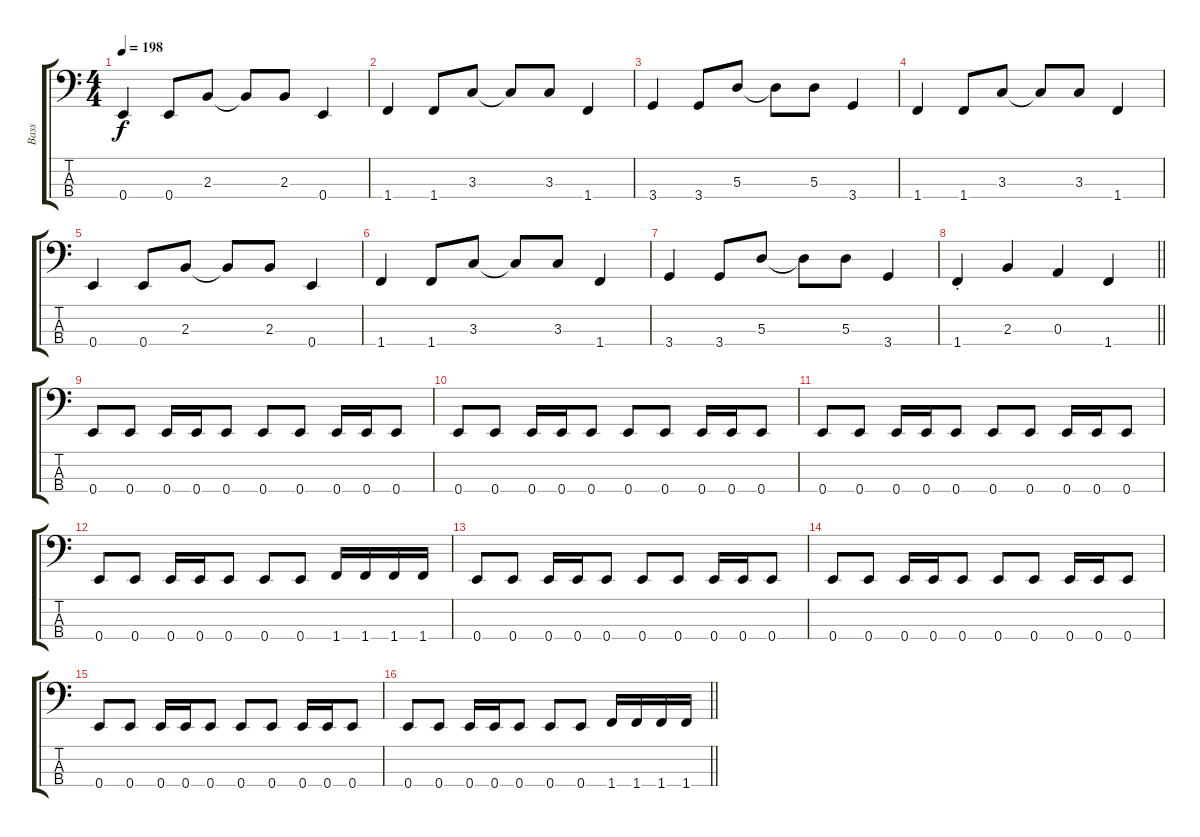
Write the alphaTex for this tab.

\track ("Bass" "Bass") {instrument electricbasspick}
\staff {score tabs}
\tuning (G2 D2 A1 E1) {hide}
\ts (4 4)
\tempo 198
\clef f4
\ks c
0.4.4{dy f} 0.4.8 2.3.8 2.3{t}.8 2.3.8 0.4.4 |
1.4.4 1.4.8 3.3.8 3.3{t}.8 3.3.8 1.4.4 |
3.4.4 3.4.8 5.3.8 5.3{t}.8 5.3.8 3.4.4 |
1.4.4 1.4.8 3.3.8 3.3{t}.8 3.3.8 1.4.4 |
0.4.4 0.4.8 2.3.8 2.3{t}.8 2.3.8 0.4.4 |
1.4.4 1.4.8 3.3.8 3.3{t}.8 3.3.8 1.4.4 |
3.4.4 3.4.8 5.3.8 5.3{t}.8 5.3.8 3.4.4 |
\barLineRight lightlight
1.4{st}.4 2.3.4 0.3.4 1.4.4 |
0.4.8 0.4.8 0.4.16 0.4.16 0.4.8 0.4.8 0.4.8 0.4.16 0.4.16 0.4.8 |
0.4.8 0.4.8 0.4.16 0.4.16 0.4.8 0.4.8 0.4.8 0.4.16 0.4.16 0.4.8 |
0.4.8 0.4.8 0.4.16 0.4.16 0.4.8 0.4.8 0.4.8 0.4.16 0.4.16 0.4.8 |
0.4.8 0.4.8 0.4.16 0.4.16 0.4.8 0.4.8 0.4.8 1.4.16 1.4.16 1.4.16 1.4.16 |
0.4.8 0.4.8 0.4.16 0.4.16 0.4.8 0.4.8 0.4.8 0.4.16 0.4.16 0.4.8 |
0.4.8 0.4.8 0.4.16 0.4.16 0.4.8 0.4.8 0.4.8 0.4.16 0.4.16 0.4.8 |
0.4.8 0.4.8 0.4.16 0.4.16 0.4.8 0.4.8 0.4.8 0.4.16 0.4.16 0.4.8 |
\barLineRight lightlight
0.4.8 0.4.8 0.4.16 0.4.16 0.4.8 0.4.8 0.4.8 1.4.16 1.4.16 1.4.16 1.4.16
